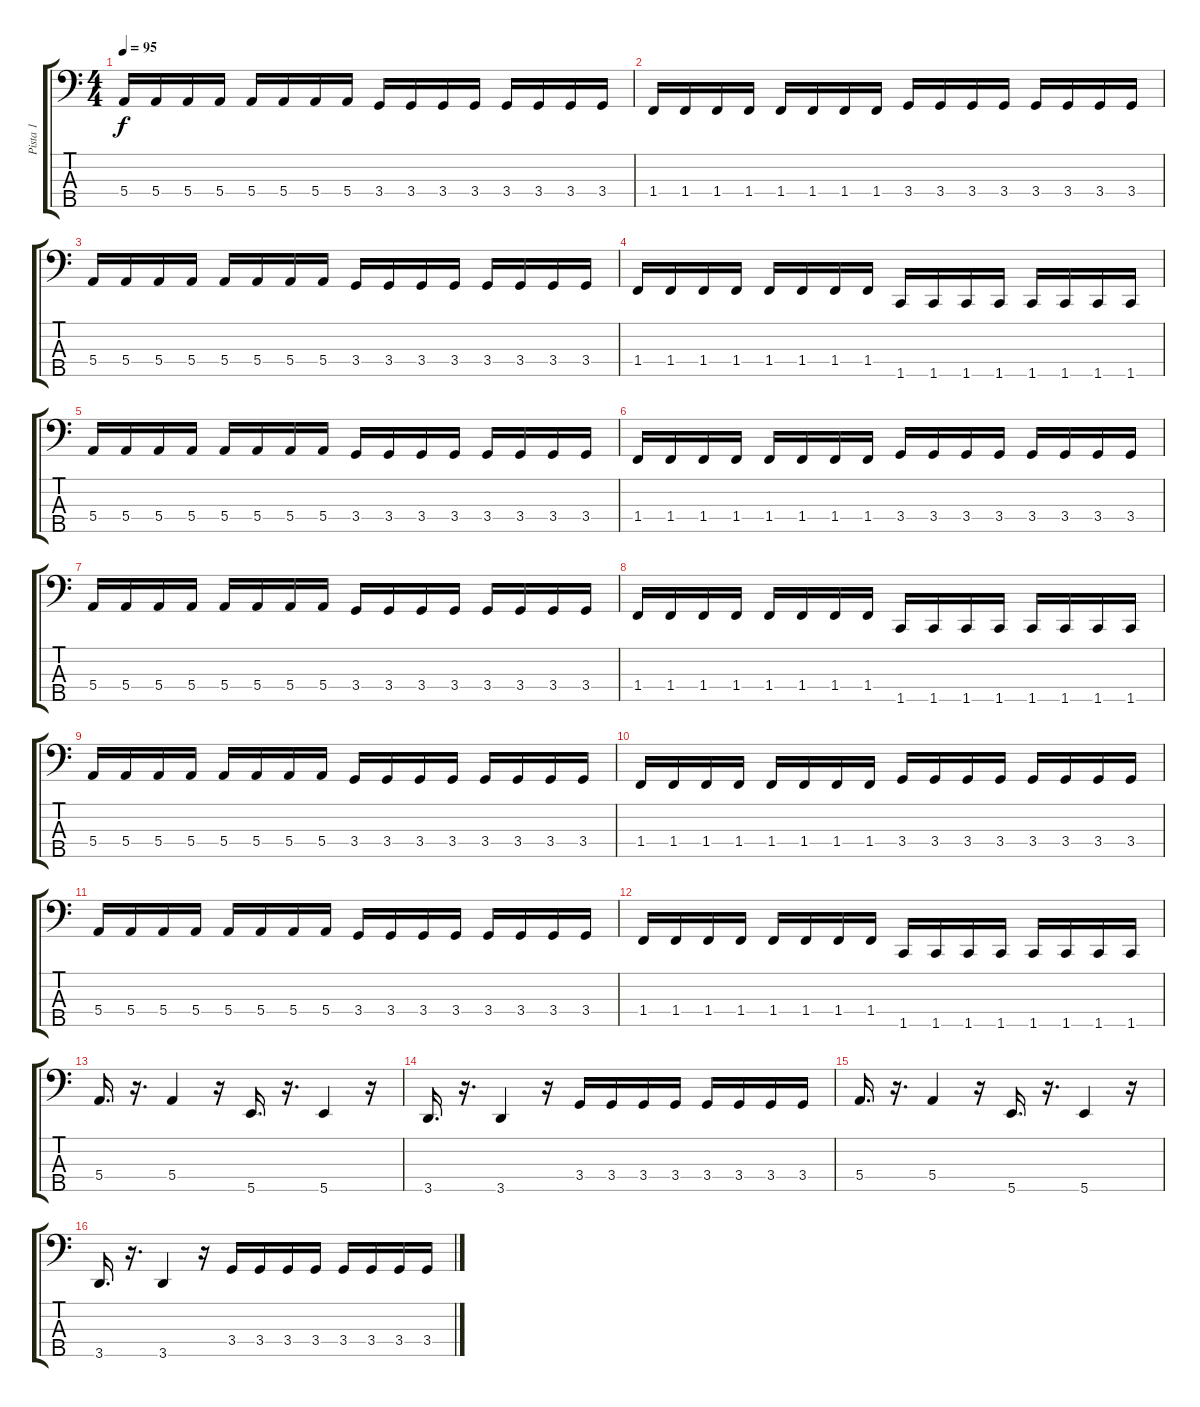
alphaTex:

\track ("Pista 1" "Pista 1") {instrument electricbassfinger}
\staff {score tabs}
\tuning (G2 D2 A1 E1 B0) {hide}
\ts (4 4)
\tempo 95
\clef f4
\ks c
5.4.16{dy f} 5.4.16 5.4.16 5.4.16 5.4.16 5.4.16 5.4.16 5.4.16 3.4.16 3.4.16 3.4.16 3.4.16 3.4.16 3.4.16 3.4.16 3.4.16 |
1.4.16 1.4.16 1.4.16 1.4.16 1.4.16 1.4.16 1.4.16 1.4.16 3.4.16 3.4.16 3.4.16 3.4.16 3.4.16 3.4.16 3.4.16 3.4.16 |
5.4.16 5.4.16 5.4.16 5.4.16 5.4.16 5.4.16 5.4.16 5.4.16 3.4.16 3.4.16 3.4.16 3.4.16 3.4.16 3.4.16 3.4.16 3.4.16 |
1.4.16 1.4.16 1.4.16 1.4.16 1.4.16 1.4.16 1.4.16 1.4.16 1.5.16 1.5.16 1.5.16 1.5.16 1.5.16 1.5.16 1.5.16 1.5.16 |
5.4.16 5.4.16 5.4.16 5.4.16 5.4.16 5.4.16 5.4.16 5.4.16 3.4.16 3.4.16 3.4.16 3.4.16 3.4.16 3.4.16 3.4.16 3.4.16 |
1.4.16 1.4.16 1.4.16 1.4.16 1.4.16 1.4.16 1.4.16 1.4.16 3.4.16 3.4.16 3.4.16 3.4.16 3.4.16 3.4.16 3.4.16 3.4.16 |
5.4.16 5.4.16 5.4.16 5.4.16 5.4.16 5.4.16 5.4.16 5.4.16 3.4.16 3.4.16 3.4.16 3.4.16 3.4.16 3.4.16 3.4.16 3.4.16 |
1.4.16 1.4.16 1.4.16 1.4.16 1.4.16 1.4.16 1.4.16 1.4.16 1.5.16 1.5.16 1.5.16 1.5.16 1.5.16 1.5.16 1.5.16 1.5.16 |
5.4.16 5.4.16 5.4.16 5.4.16 5.4.16 5.4.16 5.4.16 5.4.16 3.4.16 3.4.16 3.4.16 3.4.16 3.4.16 3.4.16 3.4.16 3.4.16 |
1.4.16 1.4.16 1.4.16 1.4.16 1.4.16 1.4.16 1.4.16 1.4.16 3.4.16 3.4.16 3.4.16 3.4.16 3.4.16 3.4.16 3.4.16 3.4.16 |
5.4.16 5.4.16 5.4.16 5.4.16 5.4.16 5.4.16 5.4.16 5.4.16 3.4.16 3.4.16 3.4.16 3.4.16 3.4.16 3.4.16 3.4.16 3.4.16 |
1.4.16 1.4.16 1.4.16 1.4.16 1.4.16 1.4.16 1.4.16 1.4.16 1.5.16 1.5.16 1.5.16 1.5.16 1.5.16 1.5.16 1.5.16 1.5.16 |
5.4.16{d} r.16{d} 5.4.4 r.16 5.5.16{d} r.16{d} 5.5.4 r.16 |
3.5.16{d} r.16{d} 3.5.4 r.16 3.4.16 3.4.16 3.4.16 3.4.16 3.4.16 3.4.16 3.4.16 3.4.16 |
5.4.16{d} r.16{d} 5.4.4 r.16 5.5.16{d} r.16{d} 5.5.4 r.16 |
3.5.16{d} r.16{d} 3.5.4 r.16 3.4.16 3.4.16 3.4.16 3.4.16 3.4.16 3.4.16 3.4.16 3.4.16
